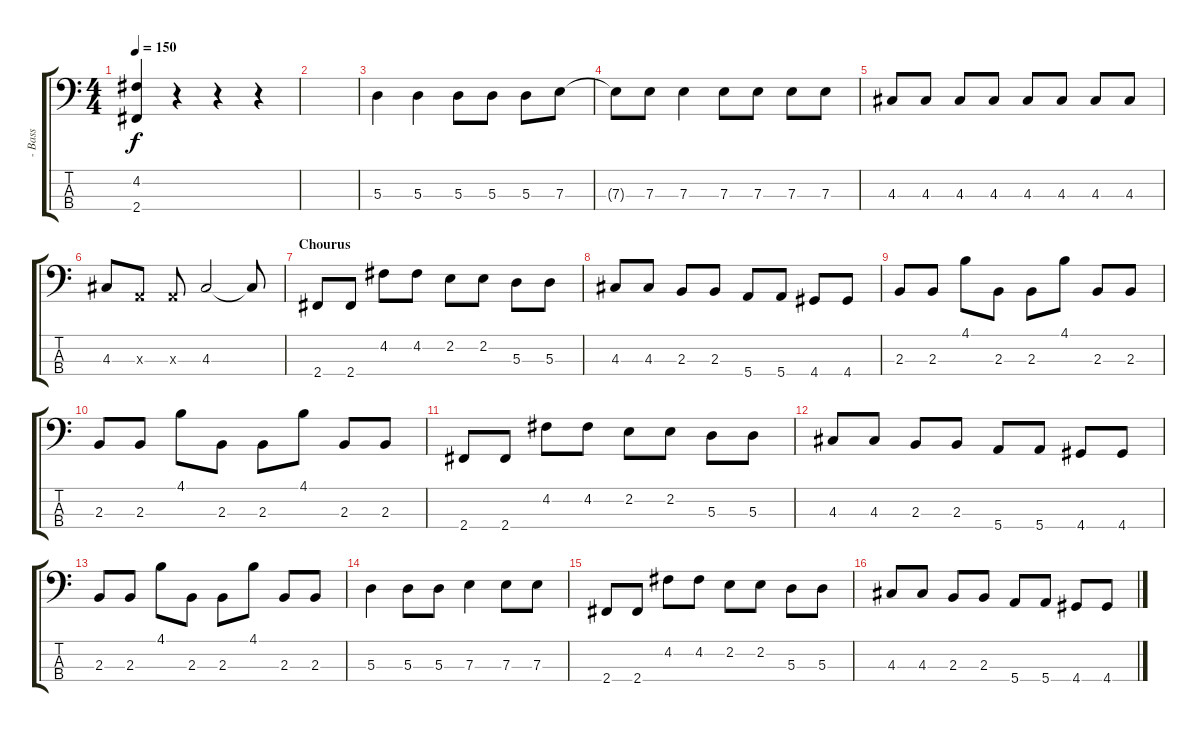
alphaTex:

\track (" - Bass" " - Bass") {instrument electricbasspick}
\staff {score tabs}
\tuning (G2 D2 A1 E1) {hide}
\ts (4 4)
\tempo 150
\clef f4
\ks c
(4.2 2.4).4{dy f} r.4 r.4 r.4 |
|
5.3.4 5.3.4 5.3.8 5.3.8 5.3.8 7.3.8 |
7.3{t}.8 7.3.8 7.3.4 7.3.8 7.3.8 7.3.8 7.3.8 |
4.3.8 4.3.8 4.3.8 4.3.8 4.3.8 4.3.8 4.3.8 4.3.8 |
4.3.8 0.3{x}.8 0.3{x}.8 4.3.2 4.3{t}.8 |
\section ("" "Chourus")
2.4.8 2.4.8 4.2.8 4.2.8 2.2.8 2.2.8 5.3.8 5.3.8 |
4.3.8 4.3.8 2.3.8 2.3.8 5.4.8 5.4.8 4.4.8 4.4.8 |
2.3.8 2.3.8 4.1.8 2.3.8 2.3.8 4.1.8 2.3.8 2.3.8 |
2.3.8 2.3.8 4.1.8 2.3.8 2.3.8 4.1.8 2.3.8 2.3.8 |
2.4.8 2.4.8 4.2.8 4.2.8 2.2.8 2.2.8 5.3.8 5.3.8 |
4.3.8 4.3.8 2.3.8 2.3.8 5.4.8 5.4.8 4.4.8 4.4.8 |
2.3.8 2.3.8 4.1.8 2.3.8 2.3.8 4.1.8 2.3.8 2.3.8 |
5.3.4 5.3.8 5.3.8 7.3.4 7.3.8 7.3.8 |
2.4.8 2.4.8 4.2.8 4.2.8 2.2.8 2.2.8 5.3.8 5.3.8 |
4.3.8 4.3.8 2.3.8 2.3.8 5.4.8 5.4.8 4.4.8 4.4.8
